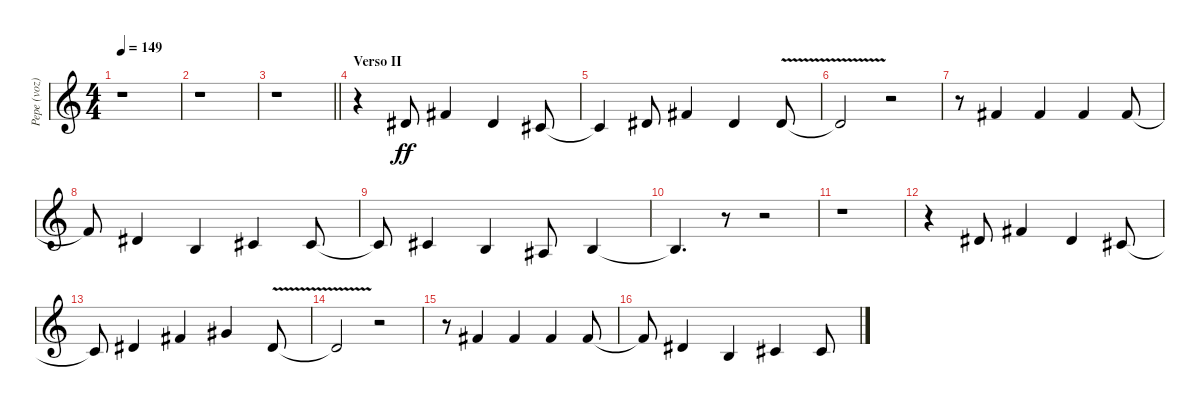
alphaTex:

\track ("Pepe (voz)" "Pepe (voz)") {instrument tenorsax}
\staff {score}
\tuning (Eb4 Bb3 Gb3 Db3 Ab2 Eb2) {hide}
\ts (4 4)
\tempo 149
\clef g2
\ks c
r.1{dy ff} |
r.1 |
\barLineRight lightlight
r.1 |
\section ("" "Verso II")
r.4 9.3.8 8.2.4 9.3.4 7.3.8 |
7.3{t}.4 9.3.8 8.2.4 9.3.4 9.3{v}.8 |
9.3{t}.2 r.2 |
r.8 8.2.4 8.2.4 8.2.4 8.2.8 |
8.2{t}.8 5.2.4 1.2.4 3.2.4 3.2.8 |
3.2{t}.8 3.2.4 1.2.4 0.2.8 1.2.4 |
1.2{t}.4{d} r.8 r.2 |
r.1 |
r.4 9.3.8 8.2.4 9.3.4 7.3.8 |
7.3{t}.8 9.3.4 8.2.4 10.2.4 9.3{v}.8 |
9.3{t}.2 r.2 |
r.8 8.2.4 8.2.4 8.2.4 8.2.8 |
8.2{t}.8 5.2.4 1.2.4 3.2.4 3.2.8
